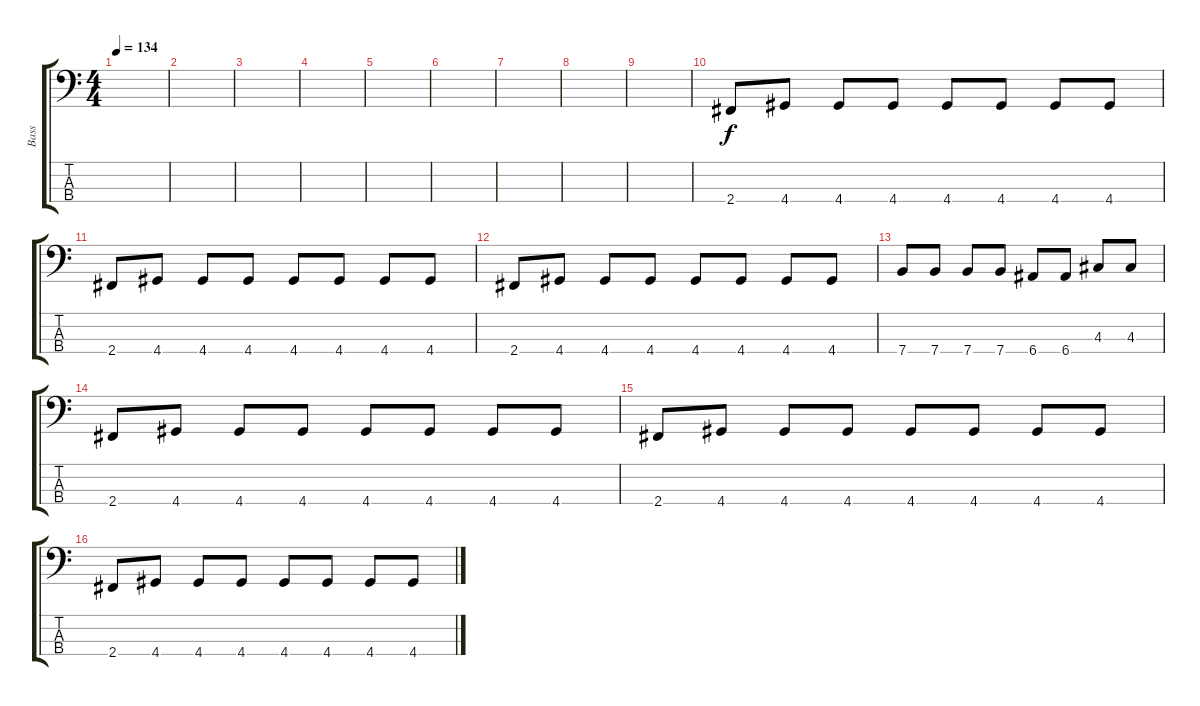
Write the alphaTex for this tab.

\track ("Bass" "Bass") {instrument electricbassfinger}
\staff {score tabs}
\tuning (G2 D2 A1 E1) {hide}
\ts (4 4)
\tempo 134
\clef f4
\ks c
|
|
|
|
|
|
|
|
|
2.4.8 4.4.8 4.4.8 4.4.8 4.4.8 4.4.8 4.4.8 4.4.8 |
2.4.8 4.4.8 4.4.8 4.4.8 4.4.8 4.4.8 4.4.8 4.4.8 |
2.4.8 4.4.8 4.4.8 4.4.8 4.4.8 4.4.8 4.4.8 4.4.8 |
7.4.8 7.4.8 7.4.8 7.4.8 6.4.8 6.4.8 4.3.8 4.3.8 |
2.4.8 4.4.8 4.4.8 4.4.8 4.4.8 4.4.8 4.4.8 4.4.8 |
2.4.8 4.4.8 4.4.8 4.4.8 4.4.8 4.4.8 4.4.8 4.4.8 |
2.4.8 4.4.8 4.4.8 4.4.8 4.4.8 4.4.8 4.4.8 4.4.8
